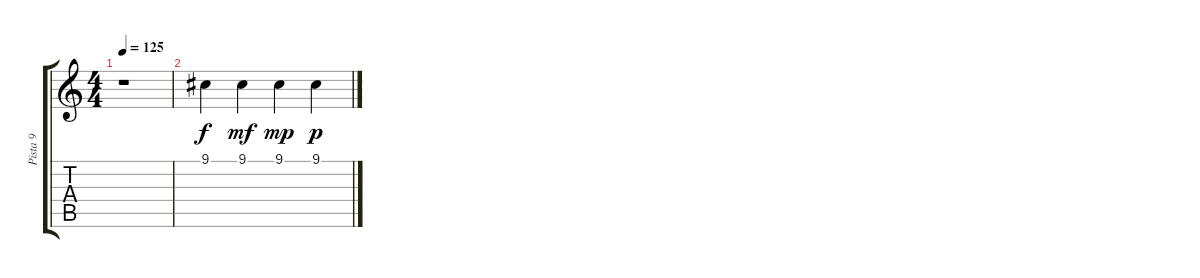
\track ("Pista 9" "Pista 9") {instrument musicbox}
\staff {score tabs}
\tuning (E4 B3 G3 D3 A2 E2) {hide}
\ts (4 4)
\tempo 125
\clef g2
\ks c
r.1{dy f} |
9.1.4{instrument musicbox} 9.1.4{dy mf} 9.1.4{dy mp} 9.1.4{dy p}
